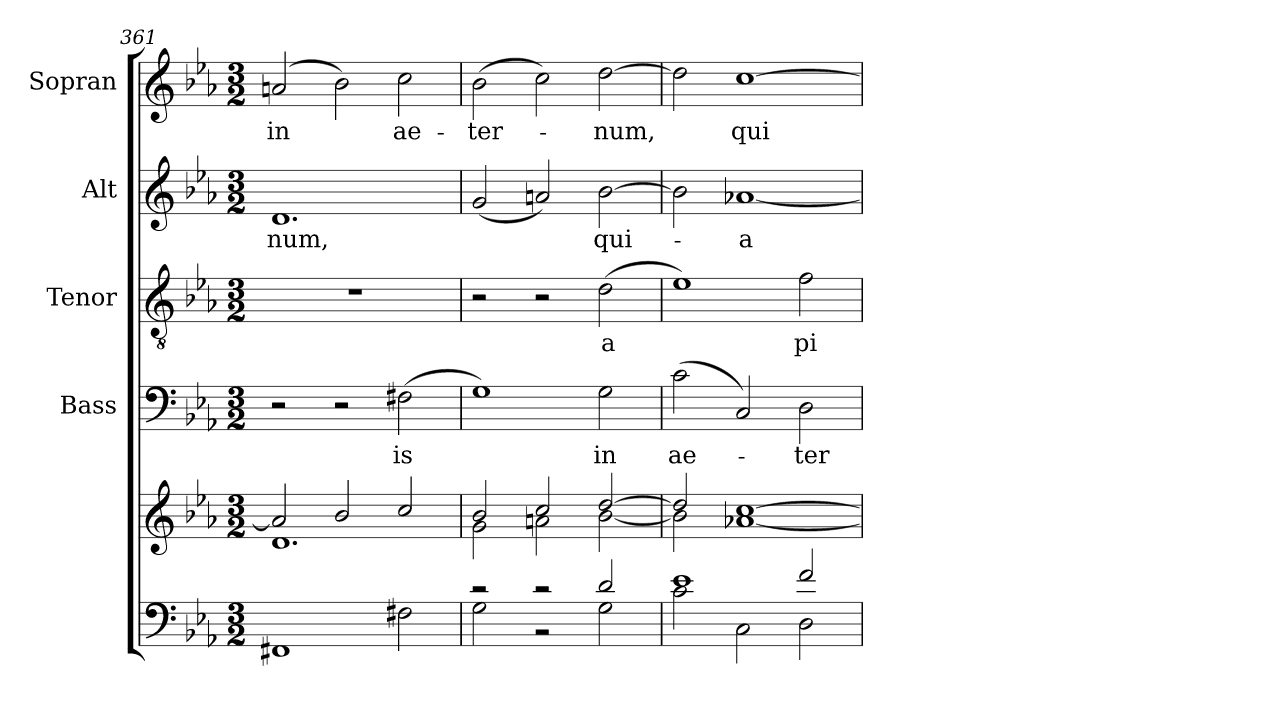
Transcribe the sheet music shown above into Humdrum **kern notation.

**kern	**kern	**kern	**text	**kern	**text	**kern	**text	**kern	**text
*part5	*part5	*part4	*part4	*part3	*part3	*part2	*part2	*part1	*part1
*staff6	*staff5	*staff4	*staff4	*staff3	*staff3	*staff2	*staff2	*staff1	*staff1
*	*	*I"Bass	*	*I"Tenor	*	*I"Alt	*	*I"Sopran	*
*	*	*I'B.	*	*I'T.	*	*I'A.	*	*I'S.	*
*clefF4	*clefG2	*clefF4	*	*clefGv2	*	*clefG2	*	*clefG2	*
*k[b-e-a-]	*k[b-e-a-]	*k[b-e-a-]	*	*k[b-e-a-]	*	*k[b-e-a-]	*	*k[b-e-a-]	*
*E-:	*E-:	*E-:	*	*E-:	*	*E-:	*	*E-:	*
*M3/2	*M3/2	*M3/2	*	*M3/2	*	*M3/2	*	*M3/2	*
=361	=361	=361	=361	=361	=361	=361	=361	=361	=361
*	*^	*	*	*	*	*	*	*	*
!	!	!	!	!	!	!	!	!LO:LY:b	!	!LO:LY:b
1FF#X	2a/]	1.d	2r	.	1.r	.	1.d	-num,	(2an/	in
.	2b-/	.	2r	.	.	.	.	.	2b-\)	.
!	!	!	!	!LO:LY:b	!	!	!	!	!	!LO:LY:b
2F#X\	2cc/	.	(>2F#X\	-is	.	.	.	.	2cc\	ae-
=362	=362	=362	=362	=362	=362	=362	=362	=362	=362	=362
*^	*	*	*	*	*	*	*	*	*	*
!	!	!	!	!	!	!	!	!	!	!	!LO:LY:b
2rc	2G\	2b-/	2g\	1G)	.	2r	.	(<2g/	.	(>2b-\	-ter-
2rc	2r	2cc/	2an\	.	.	2r	.	2an/)	.	2cc\)	.
!	!	!	!	!	!LO:LY:b	!	!LO:LY:b	!	!LO:LY:b	!	!LO:LY:b
2d/	2G\	[>2dd/	[<2b-\	2G\	in	(>2d\	-a	[2b-\	qui-	[2dd\	-num,
=363	=363	=363	=363	=363	=363	=363	=363	=363	=363	=363	=363
!	!	!	!	!	!LO:LY:b	!	!	!	!	!	!
1e-	2c\	2dd/]	2b-\]	(>2c\	ae-	1e-)	.	2b-\]	.	2dd\]	.
!	!	!	!	!	!	!	!	!	!LO:LY:b	!	!LO:LY:b
.	2C\	[>1cc	[<1a-X	2C/)	.	.	.	[1a-X	-a	[1cc	qui-
!	!	!	!	!	!LO:LY:b	!	!LO:LY:b	!	!	!	!
2f/	2D\	.	.	2D\	-ter-	2f\	pi-	.	.	.	.
*v	*v	*	*	*	*	*	*	*	*	*	*
*	*v	*v	*	*	*	*	*	*	*	*
=	=	=	=	=	=	=	=	=	=
*-	*-	*-	*-	*-	*-	*-	*-	*-	*-
